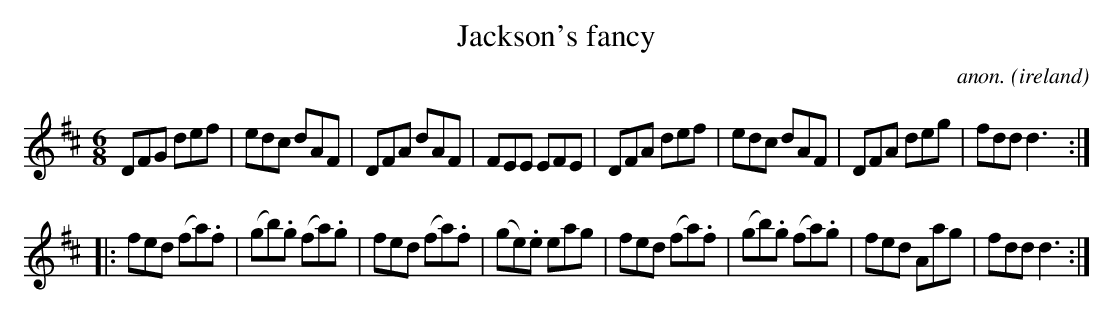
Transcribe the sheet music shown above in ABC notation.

X:1
T:Jackson's fancy
O:ireland
C:anon.
M:6/8
L:1/8
K:D
DFG def|edc dAF|DFA dAF|FEE EFE|DFA def|edc dAF|DFA deg|fdd d3:|
|:fed (fa).f|(gb).g (fa).g|fed (fa).f|(ge).e eag|fed (fa).f|(gb).g (fa).g|fed Aag|fdd d3:|
